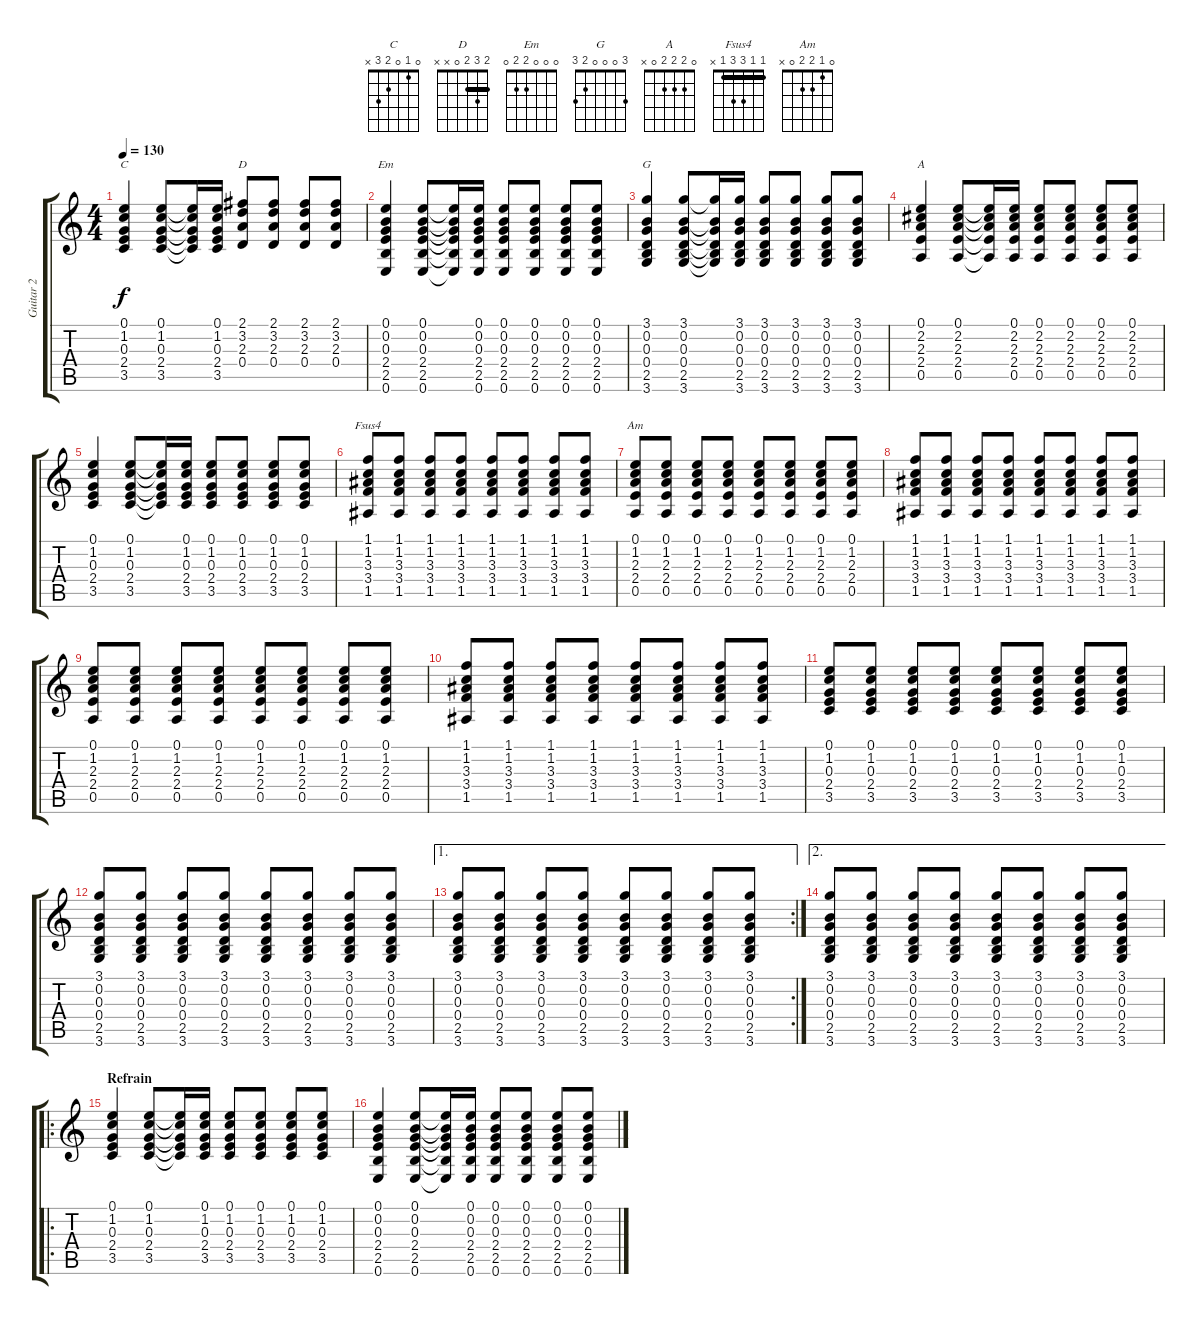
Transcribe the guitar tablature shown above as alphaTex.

\track ("Guitar 2" "Guitar 2") {instrument acousticguitarsteel}
\staff {score tabs}
\tuning (E4 B3 G3 D3 A2 E2) {hide}
\chord ("C" 0 1 0 2 3 x)
\chord ("D" 2 3 2 0 x x) {barre 2}
\chord ("Em" 0 0 0 2 2 0)
\chord ("G" 3 0 0 0 2 3)
\chord ("A" 0 2 2 2 0 x)
\chord ("Fsus4" 1 1 3 3 1 x) {barre 1}
\chord ("Am" 0 1 2 2 0 x)
\ts (4 4)
\tempo 130
\clef g2
\ks c
(0.1 1.2 0.3 2.4 3.5).4{ch "C" dy f} (0.1 1.2 0.3 2.4 3.5).8 (0.1{t} 1.2{t} 0.3{t} 2.4{t} 3.5{t}).16 (0.1 1.2 0.3 2.4 3.5).16 (2.1 3.2 2.3 0.4).8{ch "D"} (2.1 3.2 2.3 0.4).8 (2.1 3.2 2.3 0.4).8 (2.1 3.2 2.3 0.4).8 |
(0.1 0.2 0.3 2.4 2.5 0.6).4{ch "Em"} (0.1 0.2 0.3 2.4 2.5 0.6).8 (0.1{t} 0.2{t} 0.3{t} 2.4{t} 2.5{t} 0.6{t}).16 (0.1 0.2 0.3 2.4 2.5 0.6).16 (0.1 0.2 0.3 2.4 2.5 0.6).8 (0.1 0.2 0.3 2.4 2.5 0.6).8 (0.1 0.2 0.3 2.4 2.5 0.6).8 (0.1 0.2 0.3 2.4 2.5 0.6).8 |
(3.1 0.2 0.3 0.4 2.5 3.6).4{ch "G"} (3.1 0.2 0.3 0.4 2.5 3.6).8 (3.1{t} 0.2{t} 0.3{t} 0.4{t} 2.5{t} 3.6{t}).16 (3.1 0.2 0.3 0.4 2.5 3.6).16 (3.1 0.2 0.3 0.4 2.5 3.6).8 (3.1 0.2 0.3 0.4 2.5 3.6).8 (3.1 0.2 0.3 0.4 2.5 3.6).8 (3.1 0.2 0.3 0.4 2.5 3.6).8 |
(0.1 2.2 2.3 2.4 0.5).4{ch "A"} (0.1 2.2 2.3 2.4 0.5).8 (0.1{t} 2.2{t} 2.3{t} 2.4{t} 0.5{t}).16 (0.1 2.2 2.3 2.4 0.5).16 (0.1 2.2 2.3 2.4 0.5).8 (0.1 2.2 2.3 2.4 0.5).8 (0.1 2.2 2.3 2.4 0.5).8 (0.1 2.2 2.3 2.4 0.5).8 |
(0.1 1.2 0.3 2.4 3.5).4 (0.1 1.2 0.3 2.4 3.5).8 (0.1{t} 1.2{t} 0.3{t} 2.4{t} 3.5{t}).16 (0.1 1.2 0.3 2.4 3.5).16 (0.1 1.2 0.3 2.4 3.5).8 (0.1 1.2 0.3 2.4 3.5).8 (0.1 1.2 0.3 2.4 3.5).8 (0.1 1.2 0.3 2.4 3.5).8 |
(1.1 1.2 3.3 3.4 1.5).8{ch "Fsus4"} (1.1 1.2 3.3 3.4 1.5).8 (1.1 1.2 3.3 3.4 1.5).8 (1.1 1.2 3.3 3.4 1.5).8 (1.1 1.2 3.3 3.4 1.5).8 (1.1 1.2 3.3 3.4 1.5).8 (1.1 1.2 3.3 3.4 1.5).8 (1.1 1.2 3.3 3.4 1.5).8 |
(0.1 1.2 2.3 2.4 0.5).8{ch "Am"} (0.1 1.2 2.3 2.4 0.5).8 (0.1 1.2 2.3 2.4 0.5).8 (0.1 1.2 2.3 2.4 0.5).8 (0.1 1.2 2.3 2.4 0.5).8 (0.1 1.2 2.3 2.4 0.5).8 (0.1 1.2 2.3 2.4 0.5).8 (0.1 1.2 2.3 2.4 0.5).8 |
(1.1 1.2 3.3 3.4 1.5).8 (1.1 1.2 3.3 3.4 1.5).8 (1.1 1.2 3.3 3.4 1.5).8 (1.1 1.2 3.3 3.4 1.5).8 (1.1 1.2 3.3 3.4 1.5).8 (1.1 1.2 3.3 3.4 1.5).8 (1.1 1.2 3.3 3.4 1.5).8 (1.1 1.2 3.3 3.4 1.5).8 |
(0.1 1.2 2.3 2.4 0.5).8 (0.1 1.2 2.3 2.4 0.5).8 (0.1 1.2 2.3 2.4 0.5).8 (0.1 1.2 2.3 2.4 0.5).8 (0.1 1.2 2.3 2.4 0.5).8 (0.1 1.2 2.3 2.4 0.5).8 (0.1 1.2 2.3 2.4 0.5).8 (0.1 1.2 2.3 2.4 0.5).8 |
(1.1 1.2 3.3 3.4 1.5).8 (1.1 1.2 3.3 3.4 1.5).8 (1.1 1.2 3.3 3.4 1.5).8 (1.1 1.2 3.3 3.4 1.5).8 (1.1 1.2 3.3 3.4 1.5).8 (1.1 1.2 3.3 3.4 1.5).8 (1.1 1.2 3.3 3.4 1.5).8 (1.1 1.2 3.3 3.4 1.5).8 |
(0.1 1.2 0.3 2.4 3.5).8 (0.1 1.2 0.3 2.4 3.5).8 (0.1 1.2 0.3 2.4 3.5).8 (0.1 1.2 0.3 2.4 3.5).8 (0.1 1.2 0.3 2.4 3.5).8 (0.1 1.2 0.3 2.4 3.5).8 (0.1 1.2 0.3 2.4 3.5).8 (0.1 1.2 0.3 2.4 3.5).8 |
(3.1 0.2 0.3 0.4 2.5 3.6).8 (3.1 0.2 0.3 0.4 2.5 3.6).8 (3.1 0.2 0.3 0.4 2.5 3.6).8 (3.1 0.2 0.3 0.4 2.5 3.6).8 (3.1 0.2 0.3 0.4 2.5 3.6).8 (3.1 0.2 0.3 0.4 2.5 3.6).8 (3.1 0.2 0.3 0.4 2.5 3.6).8 (3.1 0.2 0.3 0.4 2.5 3.6).8 |
\ae 1
\rc 2
(3.1 0.2 0.3 0.4 2.5 3.6).8 (3.1 0.2 0.3 0.4 2.5 3.6).8 (3.1 0.2 0.3 0.4 2.5 3.6).8 (3.1 0.2 0.3 0.4 2.5 3.6).8 (3.1 0.2 0.3 0.4 2.5 3.6).8 (3.1 0.2 0.3 0.4 2.5 3.6).8 (3.1 0.2 0.3 0.4 2.5 3.6).8 (3.1 0.2 0.3 0.4 2.5 3.6).8 |
\ae 2
(3.1 0.2 0.3 0.4 2.5 3.6).8 (3.1 0.2 0.3 0.4 2.5 3.6).8 (3.1 0.2 0.3 0.4 2.5 3.6).8 (3.1 0.2 0.3 0.4 2.5 3.6).8 (3.1 0.2 0.3 0.4 2.5 3.6).8 (3.1 0.2 0.3 0.4 2.5 3.6).8 (3.1 0.2 0.3 0.4 2.5 3.6).8 (3.1 0.2 0.3 0.4 2.5 3.6).8 |
\ro
\section ("" "Refrain")
(0.1 1.2 0.3 2.4 3.5).4 (0.1 1.2 0.3 2.4 3.5).8 (0.1{t} 1.2{t} 0.3{t} 2.4{t} 3.5{t}).16 (0.1 1.2 0.3 2.4 3.5).16 (0.1 1.2 0.3 2.4 3.5).8 (0.1 1.2 0.3 2.4 3.5).8 (0.1 1.2 0.3 2.4 3.5).8 (0.1 1.2 0.3 2.4 3.5).8 |
(0.1 0.2 0.3 2.4 2.5 0.6).4 (0.1 0.2 0.3 2.4 2.5 0.6).8 (0.1{t} 0.2{t} 0.3{t} 2.4{t} 2.5{t} 0.6{t}).16 (0.1 0.2 0.3 2.4 2.5 0.6).16 (0.1 0.2 0.3 2.4 2.5 0.6).8 (0.1 0.2 0.3 2.4 2.5 0.6).8 (0.1 0.2 0.3 2.4 2.5 0.6).8 (0.1 0.2 0.3 2.4 2.5 0.6).8
